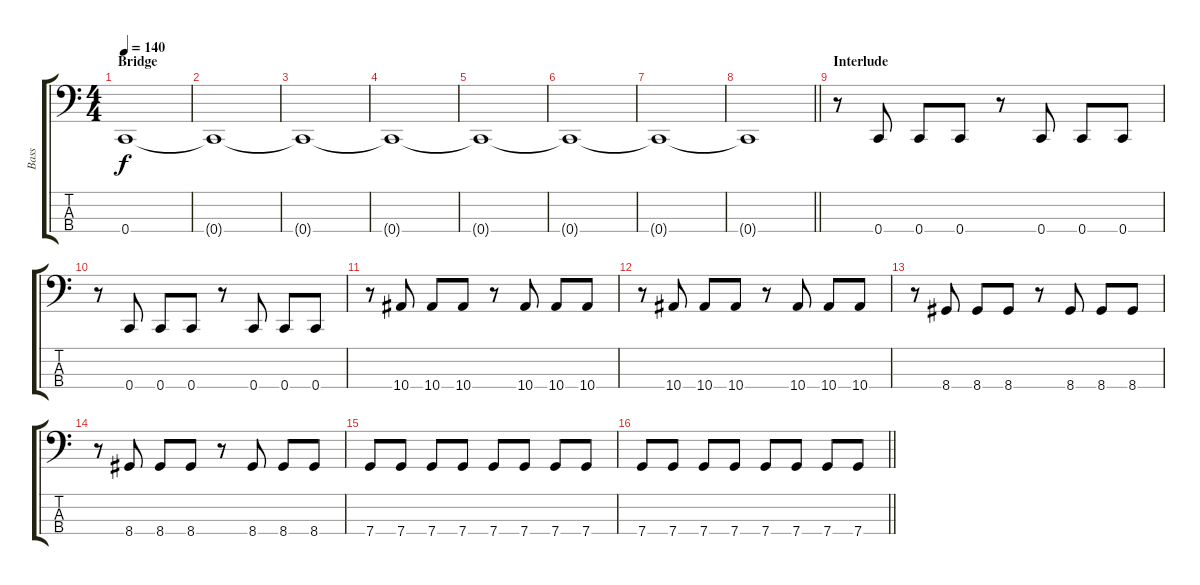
\track ("Bass" "Bass") {instrument electricbasspick}
\staff {score tabs}
\tuning (F2 C2 G1 C1) {hide}
\ts (4 4)
\section ("" "Bridge")
\tempo 140
\clef f4
\ks c
0.4.1{dy f} |
0.4{t}.1 |
0.4{t}.1 |
0.4{t}.1 |
0.4{t}.1 |
0.4{t}.1 |
0.4{t}.1 |
\barLineRight lightlight
0.4{t}.1 |
\section ("" "Interlude")
r.8 0.4.8 0.4.8 0.4.8 r.8 0.4.8 0.4.8 0.4.8 |
r.8 0.4.8 0.4.8 0.4.8 r.8 0.4.8 0.4.8 0.4.8 |
r.8 10.4.8 10.4.8 10.4.8 r.8 10.4.8 10.4.8 10.4.8 |
r.8 10.4.8 10.4.8 10.4.8 r.8 10.4.8 10.4.8 10.4.8 |
r.8 8.4.8 8.4.8 8.4.8 r.8 8.4.8 8.4.8 8.4.8 |
r.8 8.4.8 8.4.8 8.4.8 r.8 8.4.8 8.4.8 8.4.8 |
7.4.8 7.4.8 7.4.8 7.4.8 7.4.8 7.4.8 7.4.8 7.4.8 |
\barLineRight lightlight
7.4.8 7.4.8 7.4.8 7.4.8 7.4.8 7.4.8 7.4.8 7.4.8
